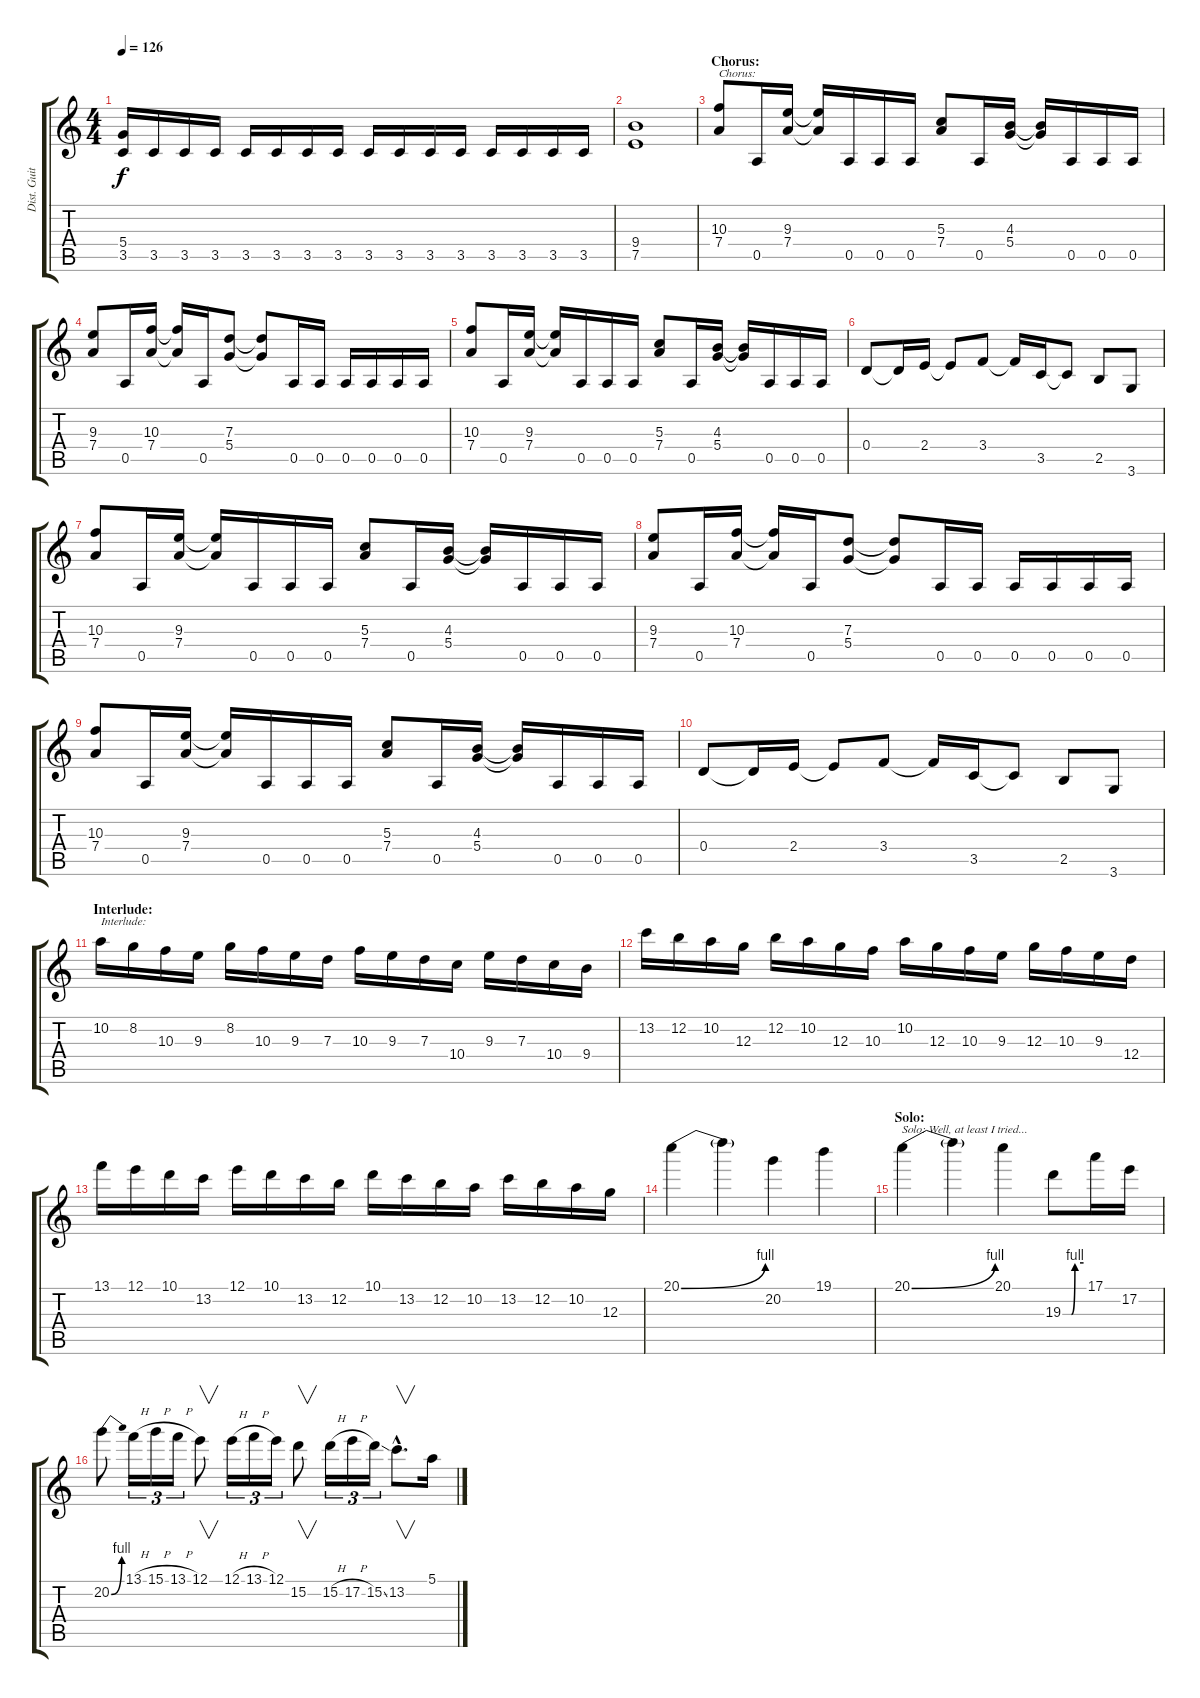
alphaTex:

\track ("Dist. Guitar 1" "Dist. Guit") {instrument distortionguitar}
\staff {score tabs}
\tuning (E4 B3 G3 D3 A2 E2) {hide}
\ts (4 4)
\tempo 126
\clef g2
\ks c
(5.4 3.5).16{dy f} 3.5.16 3.5.16 3.5.16 3.5.16 3.5.16 3.5.16 3.5.16 3.5.16 3.5.16 3.5.16 3.5.16 3.5.16 3.5.16 3.5.16 3.5.16 |
(9.4 7.5).1 |
\section ("" "Chorus:")
(10.3 7.4).8{txt "Chorus:"} 0.5.16 (9.3 7.4).16 (9.3{t} 7.4{t}).16 0.5.16 0.5.16 0.5.16 (5.3 7.4).8 0.5.16 (4.3 5.4).16 (4.3{t} 5.4{t}).16 0.5.16 0.5.16 0.5.16 |
(9.3 7.4).8 0.5.16 (10.3 7.4).16 (10.3{t} 7.4{t}).16 0.5.16 (7.3 5.4).8 (7.3{t} 5.4{t}).8 0.5.16 0.5.16 0.5.16 0.5.16 0.5.16 0.5.16 |
(10.3 7.4).8 0.5.16 (9.3 7.4).16 (9.3{t} 7.4{t}).16 0.5.16 0.5.16 0.5.16 (5.3 7.4).8 0.5.16 (4.3 5.4).16 (4.3{t} 5.4{t}).16 0.5.16 0.5.16 0.5.16 |
0.4.8 0.4{t}.16 2.4.16 2.4{t}.8 3.4.8 3.4{t}.16 3.5.16 3.5{t}.8 2.5.8 3.6.8 |
(10.3 7.4).8 0.5.16 (9.3 7.4).16 (9.3{t} 7.4{t}).16 0.5.16 0.5.16 0.5.16 (5.3 7.4).8 0.5.16 (4.3 5.4).16 (4.3{t} 5.4{t}).16 0.5.16 0.5.16 0.5.16 |
(9.3 7.4).8 0.5.16 (10.3 7.4).16 (10.3{t} 7.4{t}).16 0.5.16 (7.3 5.4).8 (7.3{t} 5.4{t}).8 0.5.16 0.5.16 0.5.16 0.5.16 0.5.16 0.5.16 |
(10.3 7.4).8 0.5.16 (9.3 7.4).16 (9.3{t} 7.4{t}).16 0.5.16 0.5.16 0.5.16 (5.3 7.4).8 0.5.16 (4.3 5.4).16 (4.3{t} 5.4{t}).16 0.5.16 0.5.16 0.5.16 |
0.4.8 0.4{t}.16 2.4.16 2.4{t}.8 3.4.8 3.4{t}.16 3.5.16 3.5{t}.8 2.5.8 3.6.8 |
\section ("" "Interlude:")
10.2.16{txt "Interlude:" volume 16 instrument distortionguitar} 8.2.16 10.3.16 9.3.16 8.2.16 10.3.16 9.3.16 7.3.16 10.3.16 9.3.16 7.3.16 10.4.16 9.3.16 7.3.16 10.4.16 9.4.16 |
13.2.16 12.2.16 10.2.16 12.3.16 12.2.16 10.2.16 12.3.16 10.3.16 10.2.16 12.3.16 10.3.16 9.3.16 12.3.16 10.3.16 9.3.16 12.4.16 |
13.1.16 12.1.16 10.1.16 13.2.16 12.1.16 10.1.16 13.2.16 12.2.16 10.1.16 13.2.16 12.2.16 10.2.16 13.2.16 12.2.16 10.2.16 12.3.16 |
20.1{be (bend 0 0 60 4)}.4 20.1{t}.4 20.2.4 19.1.4 |
\section ("" "Solo:")
20.1{be (bend 0 0 60 4)}.4{txt "Solo: Well, at least I tried..." volume 16 instrument distortionguitar} 20.1{t}.4 20.1.4 19.3{be (custom 0 0 25 0 35 4 60 4)}.8 17.1.16 17.2.16 |
20.2{be (bend 0 0 60 4)}.8 13.1{h}.16{tu (3 2)} 15.1{h}.16{tu (3 2)} 13.1{h}.16{tu (3 2)} 12.1.8{v} 12.1{h}.16{tu (3 2)} 13.1{h}.16{tu (3 2)} 12.1.16{tu (3 2)} 15.2.8{v} 15.2{h}.16{tu (3 2)} 17.2{h}.16{tu (3 2)} 15.2{ss}.16{tu (3 2)} 13.2{hac}.8{v d} 5.1.16
